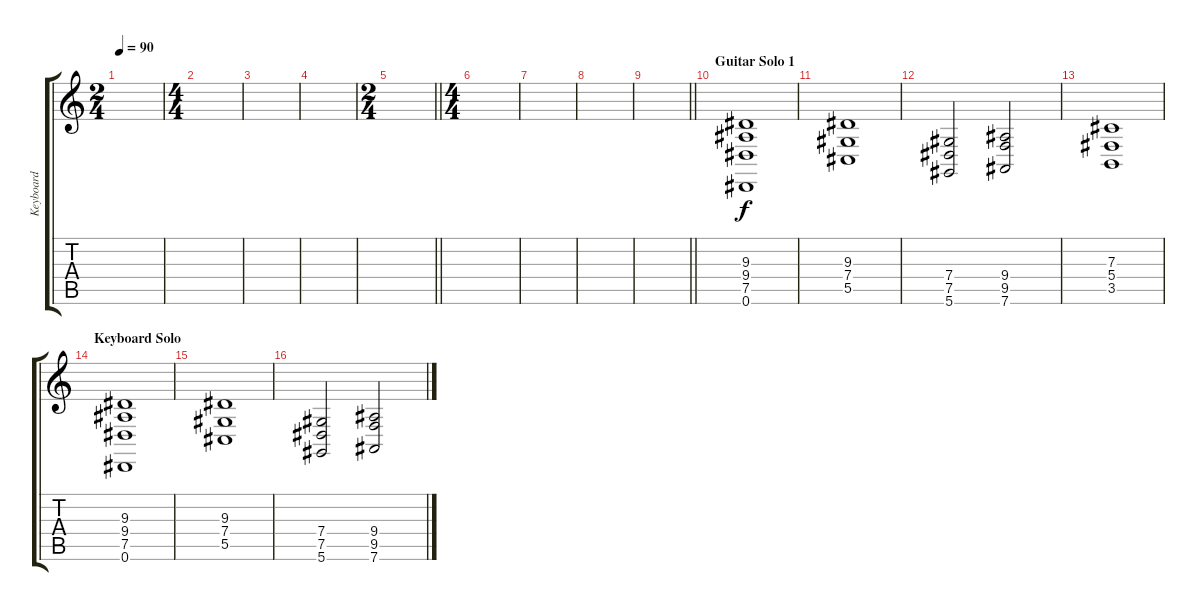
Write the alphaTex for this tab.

\track ("Keyboard" "Keyboard") {instrument synthstrings1}
\staff {score tabs}
\tuning (Eb4 Bb3 Gb3 Db3 Ab2 Eb2) {hide}
\ts (2 4)
\tempo 90
\clef g2
\ks c
|
\ts (4 4)
|
|
|
\ts (2 4)
\barLineRight lightlight
|
\ts (4 4)
|
|
|
\barLineRight lightlight
|
\section ("" "Guitar Solo 1")
(9.3 9.4 7.5 0.6).1 |
(9.3 7.4 5.5).1 |
(7.4 7.5 5.6).2 (9.4 9.5 7.6).2 |
(7.3 5.4 3.5).1 |
\section ("" "Keyboard Solo")
(9.3 9.4 7.5 0.6).1 |
(9.3 7.4 5.5).1 |
(7.4 7.5 5.6).2 (9.4 9.5 7.6).2
